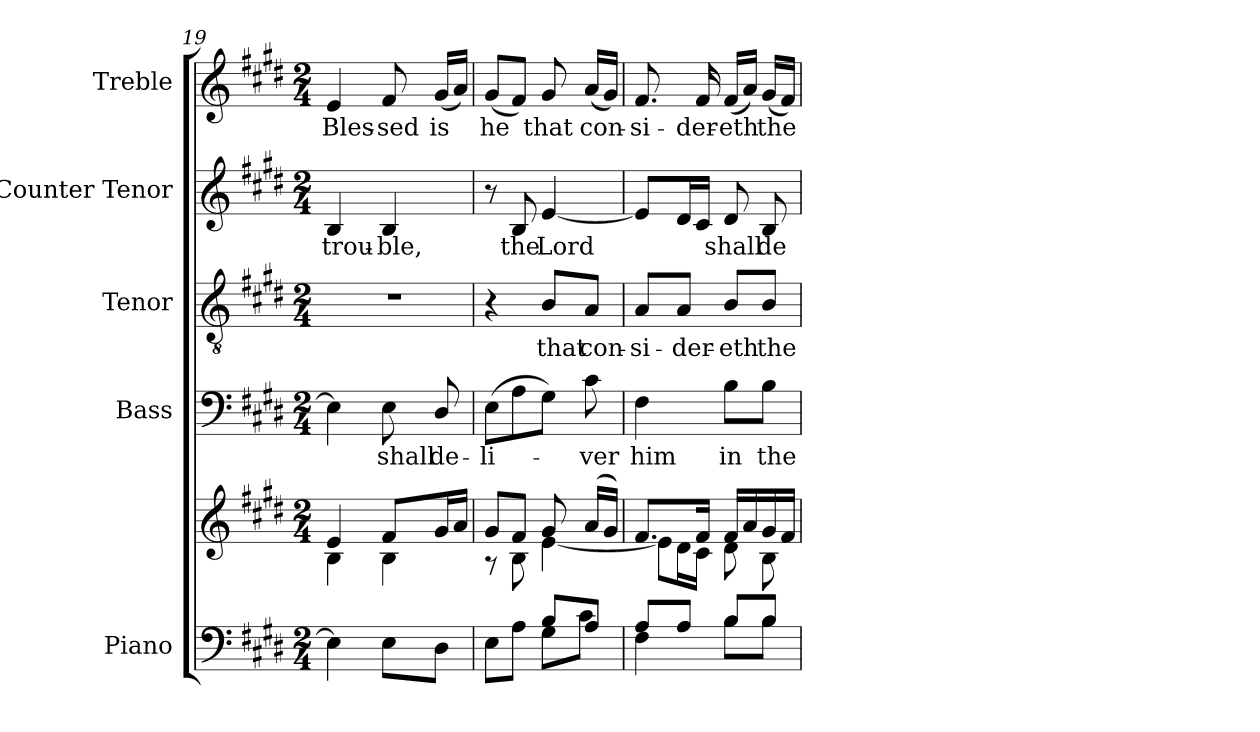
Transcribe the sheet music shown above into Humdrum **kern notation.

**kern	**kern	**kern	**text	**kern	**text	**kern	**text	**kern	**text
*part5	*part5	*part4	*part4	*part3	*part3	*part2	*part2	*part1	*part1
*staff6	*staff5	*staff4	*staff4	*staff3	*staff3	*staff2	*staff2	*staff1	*staff1
*I"Piano	*	*I"Bass	*	*I"Tenor	*	*I"Counter Tenor	*	*I"Treble	*
*I'Pno.	*	*I'B.	*	*I'T.	*	*	*	*	*
*clefF4	*clefG2	*clefF4	*	*clefGv2	*	*clefG2	*	*clefG2	*
*	*	*	*	*ITrd7c12	*	*	*	*	*
*k[f#c#g#d#]	*k[f#c#g#d#]	*k[f#c#g#d#]	*	*k[f#c#g#d#]	*	*k[f#c#g#d#]	*	*k[f#c#g#d#]	*
*E:	*E:	*E:	*	*E:	*	*E:	*	*E:	*
*M2/4	*M2/4	*M2/4	*	*M2/4	*	*M2/4	*	*M2/4	*
=19	=19	=19	=19	=19	=19	=19	=19	=19	=19
!LO:N:vis=1	!	!	!	!LO:N:vis=1	!	!	!	!	!
*^	*^	*	*	*	*	*	*	*	*
!	!	!	!	!	!	!	!	!	!LO:LY:b:color=#000000	!	!
!	!	!	!	!	!	!	!	!	!	!	!LO:LY:b:color=#000000
2ryy	4Ei\]	4ei/	4Bi\	4Ei\]	.	2r	.	4Bi/	trou-	4ei/	Bles-
!	!	!	!	!	!LO:LY:b:color=#000000	!	!	!	!	!	!
!	!	!	!	!	!	!	!	!	!LO:LY:b:color=#000000	!	!
!	!	!	!	!	!	!	!	!	!	!	!LO:LY:b:color=#000000
.	8Ei\L	8f#i/L	4Bi\	8Ei\	shall	.	.	4Bi/	-ble,	8f#i/	-sed
!	!	!	!	!	!LO:LY:b:color=#000000	!	!	!	!	!	!
!	!	!	!	!	!	!	!	!	!	!	!LO:LY:b:color=#000000
.	8D#i\J	16g#i/L	.	8D#i/	de-	.	.	.	.	(16g#i/LL	is
.	.	16ai/JJ	.	.	.	.	.	.	.	16ai/JJ)	.
=20	=20	=20	=20	=20	=20	=20	=20	=20	=20	=20	=20
!	!	!	!	!	!LO:LY:b:color=#000000	!	!	!	!	!	!
!	!	!	!	!	!	!	!	!	!	!	!LO:LY:b:color=#000000
4ryy	8Ei\L	8g#i/L	8r	(8Ei\L	-li-	4r	.	8r	.	(8g#i/L	he
!	!	!	!	!	!	!	!	!	!LO:LY:b:color=#000000	!	!
.	8Ai\J	8f#i/J	8Bi\	8Ai\	.	.	.	8Bi/	the	8f#i/J)	.
!	!	!	!	!	!	!	!LO:LY:b:color=#000000	!	!	!	!
!	!	!	!	!	!	!	!	!	!LO:LY:b:color=#000000	!	!
!	!	!	!	!	!	!	!	!	!	!	!LO:LY:b:color=#000000
8Bi/L	8G#i\L	8g#i/	[4ei\	8G#i\J)	.	8BBi/L	that	[4ei/	Lord	8g#i/	that
!	!	!	!	!	!LO:LY:b:color=#000000	!	!	!	!	!	!
!	!	!	!	!	!	!	!LO:LY:b:color=#000000	!	!	!	!
!	!	!	!	!	!	!	!	!	!	!	!LO:LY:b:color=#000000
8Ai/J	8c#i\J	(16ai/LL	.	8c#i\	-ver	8AAi/J	con-	.	.	(16ai/LL	con-
.	.	16g#i/JJ)	.	.	.	.	.	.	.	16g#i/JJ)	.
=21	=21	=21	=21	=21	=21	=21	=21	=21	=21	=21	=21
!	!	!	!	!	!LO:LY:b:color=#000000	!	!	!	!	!	!
!	!	!	!	!	!	!	!LO:LY:b:color=#000000	!	!	!	!
!	!	!	!	!	!	!	!	!	!	!	!LO:LY:b:color=#000000
8Ai/L	4F#i\	8.f#i/L	8ei\L]	4F#i\	him	8AAi/L	-si-	8ei/L]	.	8.f#i/	-si-
!	!	!	!	!	!	!	!LO:LY:b:color=#000000	!	!	!	!
8Ai/J	.	.	16d#i\L	.	.	8AAi/J	-der-	16d#i/L	.	.	.
!	!	!	!	!	!	!	!	!	!	!	!LO:LY:b:color=#000000
.	.	16f#i/Jk	16c#i\JJ	.	.	.	.	16c#i/JJ	.	16f#i/	-der-
!	!	!	!	!	!LO:LY:b:color=#000000	!	!	!	!	!	!
!	!	!	!	!	!	!	!LO:LY:b:color=#000000	!	!	!	!
!	!	!	!	!	!	!	!	!	!LO:LY:b:color=#000000	!	!
!	!	!	!	!	!	!	!	!	!	!	!LO:LY:b:color=#000000
8Bi/L	8Bi\L	16f#i/LL	8d#i\	8Bi\L	in	8BBi/L	-eth	8d#i/	shall	(16f#i/LL	-eth
.	.	16ai/	.	.	.	.	.	.	.	16ai/JJ)	.
!	!	!	!	!	!LO:LY:b:color=#000000	!	!	!	!	!	!
!	!	!	!	!	!	!	!LO:LY:b:color=#000000	!	!	!	!
!	!	!	!	!	!	!	!	!	!LO:LY:b:color=#000000	!	!
!	!	!	!	!	!	!	!	!	!	!	!LO:LY:b:color=#000000
8Bi/J	8Bi\J	16g#i/	8Bi\	8Bi\J	the	8BBi/J	the	8Bi/	de-	(16g#i/LL	the
.	.	16f#i/JJ	.	.	.	.	.	.	.	16f#i/JJ)	.
*v	*v	*	*	*	*	*	*	*	*	*	*
*	*v	*v	*	*	*	*	*	*	*	*
=	=	=	=	=	=	=	=	=	=
*-	*-	*-	*-	*-	*-	*-	*-	*-	*-
